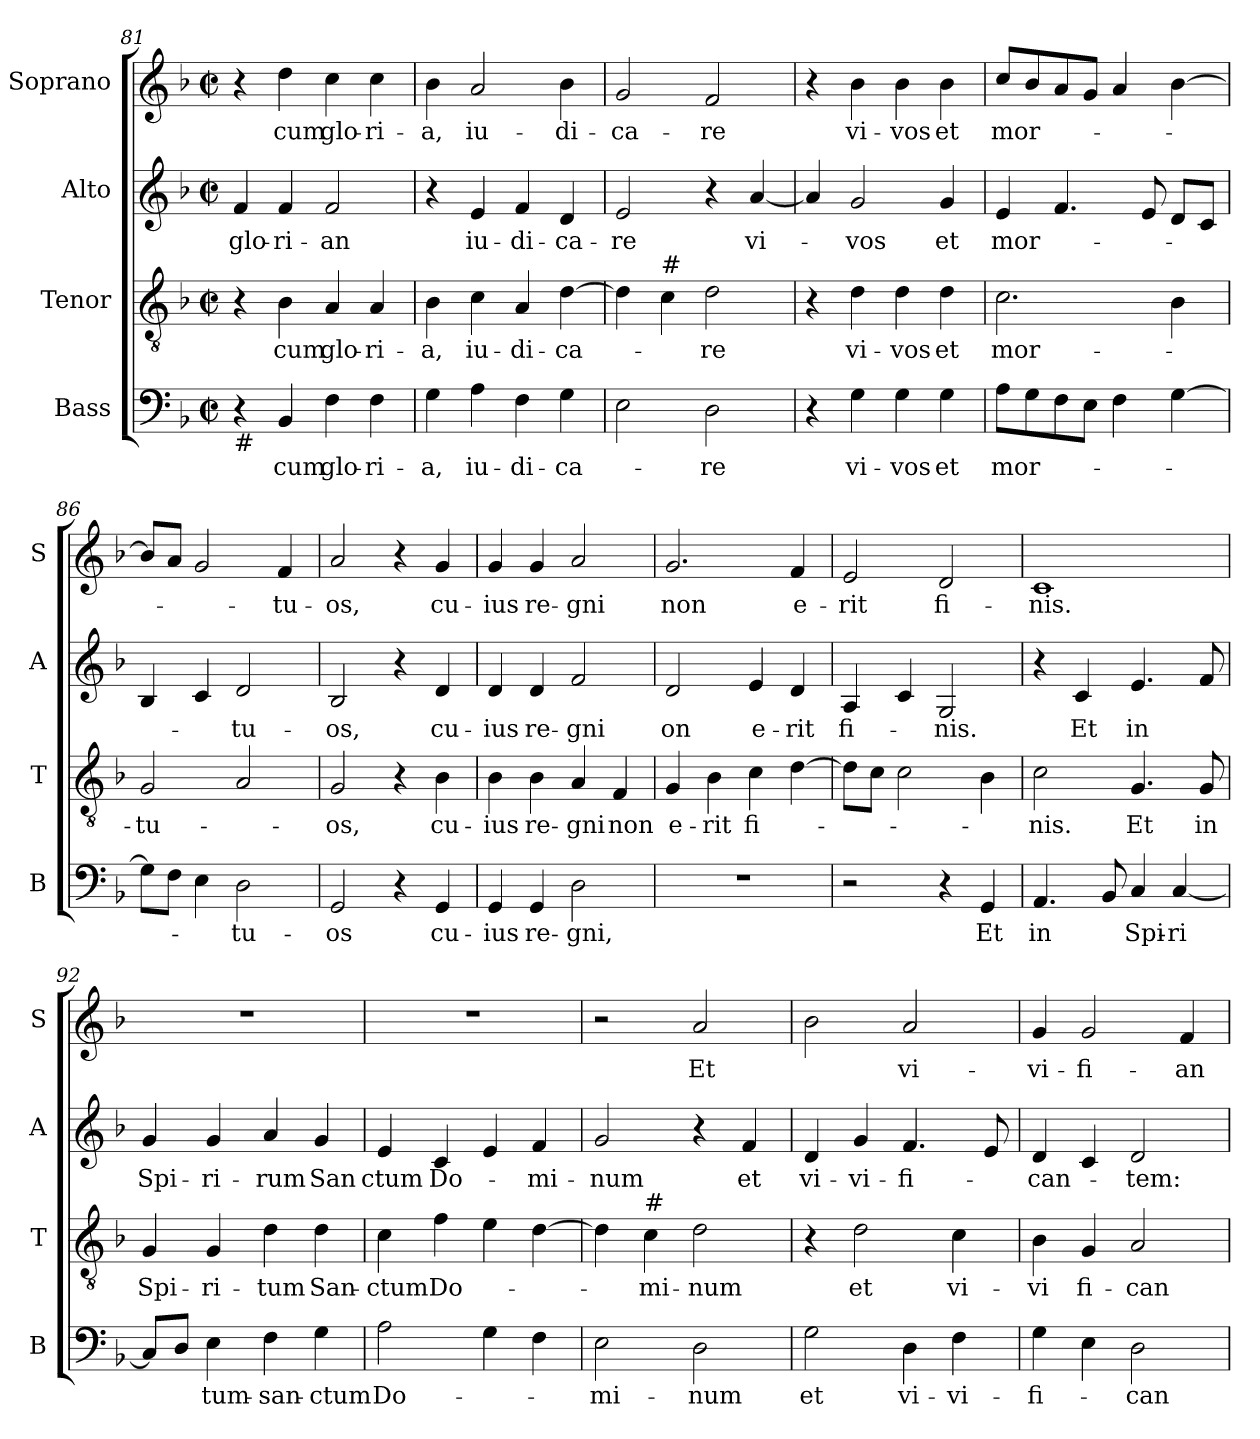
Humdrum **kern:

**kern	**text	**kern	**text	**kern	**text	**kern	**text
*part4	*part4	*part3	*part3	*part2	*part2	*part1	*part1
*staff4	*staff4	*staff3	*staff3	*staff2	*staff2	*staff1	*staff1
*I"Bass	*	*I"Tenor	*	*I"Alto	*	*I"Soprano	*
*I'B	*	*I'T	*	*I'A	*	*I'S	*
*clefF4	*	*clefGv2	*	*clefG2	*	*clefG2	*
*k[b-]	*	*k[b-]	*	*k[b-]	*	*k[b-]	*
*F:	*	*F:	*	*F:	*	*F:	*
*M2/2	*	*M2/2	*	*M2/2	*	*M2/2	*
*met(c|)	*	*met(c|)	*	*met(c|)	*	*met(c|)	*
=81	=81	=81	=81	=81	=81	=81	=81
!LO:TX:b:t=#	!	!	!	!	!	!	!
4r	.	4r	.	4f/	glo-	4r	.
4BB-/	cum	4B-\	cum	4f/	-ri-	4dd\	cum
4F\	glo-	4A/	glo-	2f/	-an	4cc\	glo-
4F\	-ri-	4A/	-ri-	.	.	4cc\	-ri-
=82	=82	=82	=82	=82	=82	=82	=82
4G\	-a,	4B-\	-a,	4r	.	4b-\	-a,
4A\	iu-	4c\	iu-	4e/	iu-	2a/	iu-
4F\	-di-	4A/	-di-	4f/	-di-	.	.
4G\	-ca-	[4d\	-ca-	4d/	-ca-	4b-\	-di-
=83	=83	=83	=83	=83	=83	=83	=83
2E\	.	4d\]	.	2e/	-re	2g/	-ca-
!	!	!LO:TX:a:t=#	!	!	!	!	!
.	.	4c\	.	.	.	.	.
2D\	-re	2d\	-re	4r	.	2f/	-re
.	.	.	.	[4a/	vi-	.	.
=84	=84	=84	=84	=84	=84	=84	=84
4r	.	4r	.	4a/]	.	4r	.
4G\	vi-	4d\	vi-	2g/	-vos	4b-\	vi-
4G\	-vos	4d\	-vos	.	.	4b-\	-vos
4G\	et	4d\	et	4g/	et	4b-\	et
!!LO:LB:g=z
=85	=85	=85	=85	=85	=85	=85	=85
8A\L	mor-	2.c\	mor-	4e/	mor-	8cc/L	mor-
8G\	.	.	.	.	.	8b-/	.
8F\	.	.	.	4.f/	.	8a/	.
8E\J	.	.	.	.	.	8g/J	.
4F\	.	.	.	.	.	4a/	.
.	.	.	.	8e/	.	.	.
[4G\	.	4B-\	.	8d/L	.	[4b-\	.
.	.	.	.	8c/J	.	.	.
=86	=86	=86	=86	=86	=86	=86	=86
8G\L]	.	2G/	-tu-	4B-/	.	8b-/L]	.
8F\J	.	.	.	.	.	8a/J	.
4E\	.	.	.	4c/	.	2g/	.
2D\	-tu-	2A/	.	2d/	-tu-	.	.
.	.	.	.	.	.	4f/	-tu-
=87	=87	=87	=87	=87	=87	=87	=87
2GG/	-os	2G/	-os,	2B-/	-os,	2a/	-os,
4r	.	4r	.	4r	.	4r	.
4GG/	cu-	4B-\	cu-	4d/	cu-	4g/	cu-
=88	=88	=88	=88	=88	=88	=88	=88
4GG/	-ius	4B-\	-ius	4d/	-ius	4g/	-ius
4GG/	re-	4B-\	re-	4d/	re-	4g/	re-
2D\	-gni,	4A/	-gni	2f/	-gni	2a/	-gni
.	.	4F/	non	.	.	.	.
=89	=89	=89	=89	=89	=89	=89	=89
1r	.	4G/	e-	2d/	on	2.g/	non
.	.	4B-\	-rit	.	.	.	.
.	.	4c\	fi-	4e/	e-	.	.
.	.	[4d\	.	4d/	-rit	4f/	e-
=90	=90	=90	=90	=90	=90	=90	=90
2r	.	8d\L]	.	4A/	fi-	2e/	-rit
.	.	8c\J	.	.	.	.	.
.	.	2c\	.	4c/	.	.	.
4r	.	.	.	2G/	-nis.	2d/	fi-
4GG/	Et	4B-\	.	.	.	.	.
!!LO:PB:g=z
=91	=91	=91	=91	=91	=91	=91	=91
4.AA/	in	2c\	-nis.	4r	.	1c	-nis.
.	.	.	.	4c/	Et	.	.
8BB-/	.	.	.	.	.	.	.
4C/	Spi-	4.G/	Et	4.e/	in	.	.
[4C/	-ri	.	.	.	.	.	.
.	.	8G/	in	8f/	.	.	.
=92	=92	=92	=92	=92	=92	=92	=92
8C/L]	.	4G/	Spi-	4g/	Spi-	1r	.
8D/J	.	.	.	.	.	.	.
4E\	tum-	4G/	-ri-	4g/	-ri-	.	.
4F\	-san-	4d\	-tum	4a/	-rum	.	.
4G\	-ctum	4d\	San-	4g/	San	.	.
=93	=93	=93	=93	=93	=93	=93	=93
2A\	Do-	4c\	-ctum	4e/	ctum	1r	.
.	.	4f\	Do-	4c/	Do-	.	.
4G\	.	4e\	.	4e/	.	.	.
4F\	.	[4d\	.	4f/	-mi-	.	.
=94	=94	=94	=94	=94	=94	=94	=94
2E\	-mi-	4d\]	.	2g/	-num	2r	.
!	!	!LO:TX:a:t=#	!	!	!	!	!
.	.	4c\	-mi-	.	.	.	.
2D\	-num	2d\	-num	4r	.	2a/	Et
.	.	.	.	4f/	et	.	.
=95	=95	=95	=95	=95	=95	=95	=95
2G\	et	4r	.	4d/	vi-	2b-\	.
.	.	2d\	et	4g/	-vi-	.	.
4D\	vi-	.	.	4.f/	-fi-	2a/	vi-
4F\	-vi-	4c\	vi-	.	.	.	.
.	.	.	.	8e/	.	.	.
=96	=96	=96	=96	=96	=96	=96	=96
4G\	-fi-	4B-\	-vi	4d/	-can-	4g/	-vi-
4E\	.	4G/	fi-	4c/	.	2g/	-fi-
2D\	-can-	2A/	-can-	2d/	-tem:	.	.
.	.	.	.	.	.	4f/	-an-
=	=	=	=	=	=	=	=
*-	*-	*-	*-	*-	*-	*-	*-
